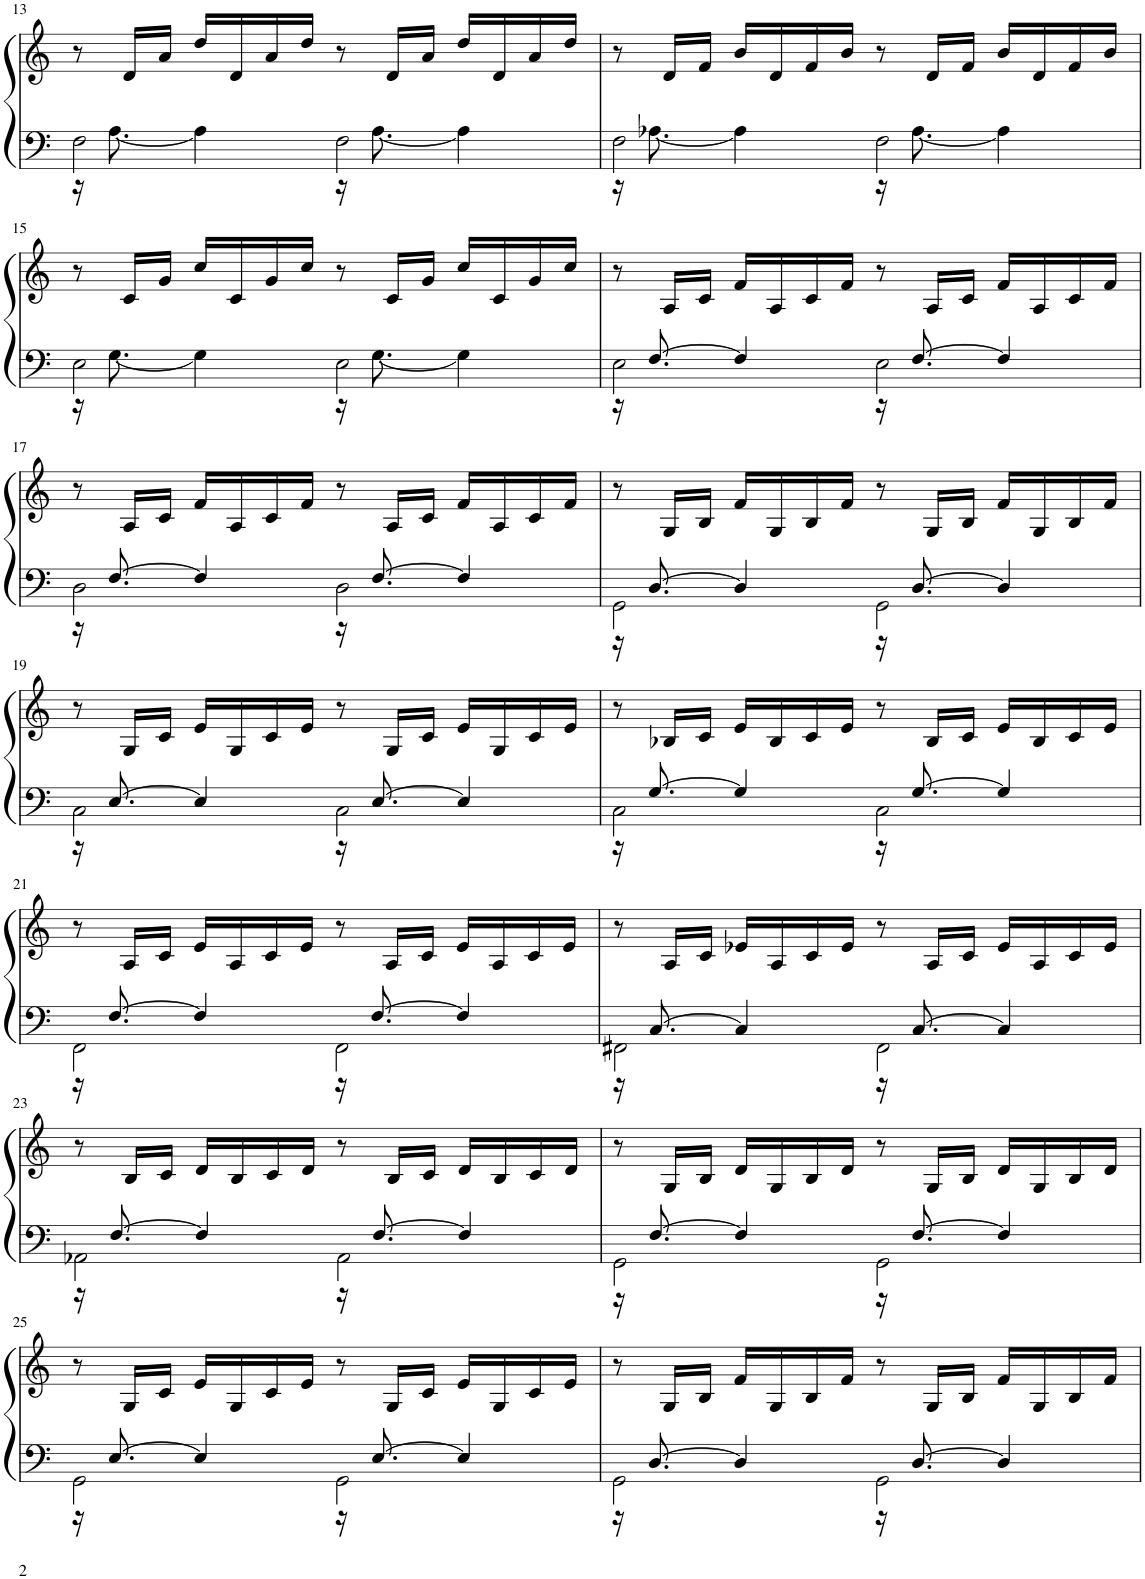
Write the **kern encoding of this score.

**kern	**kern
*part1	*part1
*staff2	*staff1
*I"Piano	*
*I'Pno	*
!!LO:PB:g=z
*clefF4	*clefG2
*k[]	*k[]
*M4/4	*M4/4
=13	=13
*^	*
2F\	16r	8r
.	[8.A\	.
.	.	16d/LL
.	.	16a/JJ
.	4A\]	16dd/LL
.	.	16d/
.	.	16a/
.	.	16dd/JJ
2F\	16r	8r
.	[8.A\	.
.	.	16d/LL
.	.	16a/JJ
.	4A\]	16dd/LL
.	.	16d/
.	.	16a/
.	.	16dd/JJ
=14	=14	=14
2F\	16r	8r
.	[8.A-X\	.
.	.	16d/LL
.	.	16f/JJ
.	4A-\]	16b/LL
.	.	16d/
.	.	16f/
.	.	16b/JJ
2F\	16r	8r
.	[8.A-\	.
.	.	16d/LL
.	.	16f/JJ
.	4A-\]	16b/LL
.	.	16d/
.	.	16f/
.	.	16b/JJ
!!LO:LB:g=z
=15	=15	=15
2E\	16r	8r
.	[8.G\	.
.	.	16c/LL
.	.	16g/JJ
.	4G\]	16cc/LL
.	.	16c/
.	.	16g/
.	.	16cc/JJ
2E\	16r	8r
.	[8.G\	.
.	.	16c/LL
.	.	16g/JJ
.	4G\]	16cc/LL
.	.	16c/
.	.	16g/
.	.	16cc/JJ
=16	=16	=16
2E\	16r	8r
.	[8.F/	.
.	.	16A/LL
.	.	16c/JJ
.	4F/]	16f/LL
.	.	16A/
.	.	16c/
.	.	16f/JJ
2E\	16r	8r
.	[8.F/	.
.	.	16A/LL
.	.	16c/JJ
.	4F/]	16f/LL
.	.	16A/
.	.	16c/
.	.	16f/JJ
!!LO:LB:g=z
=17	=17	=17
2D\	16r	8r
.	[8.F/	.
.	.	16A/LL
.	.	16c/JJ
.	4F/]	16f/LL
.	.	16A/
.	.	16c/
.	.	16f/JJ
2D\	16r	8r
.	[8.F/	.
.	.	16A/LL
.	.	16c/JJ
.	4F/]	16f/LL
.	.	16A/
.	.	16c/
.	.	16f/JJ
=18	=18	=18
2GG\	16r	8r
.	[8.D/	.
.	.	16G/LL
.	.	16B/JJ
.	4D/]	16f/LL
.	.	16G/
.	.	16B/
.	.	16f/JJ
2GG\	16r	8r
.	[8.D/	.
.	.	16G/LL
.	.	16B/JJ
.	4D/]	16f/LL
.	.	16G/
.	.	16B/
.	.	16f/JJ
!!LO:LB:g=z
=19	=19	=19
2C\	16r	8r
.	[8.E/	.
.	.	16G/LL
.	.	16c/JJ
.	4E/]	16e/LL
.	.	16G/
.	.	16c/
.	.	16e/JJ
2C\	16r	8r
.	[8.E/	.
.	.	16G/LL
.	.	16c/JJ
.	4E/]	16e/LL
.	.	16G/
.	.	16c/
.	.	16e/JJ
=20	=20	=20
2C\	16r	8r
.	[8.G/	.
.	.	16B-X/LL
.	.	16c/JJ
.	4G/]	16e/LL
.	.	16B-/
.	.	16c/
.	.	16e/JJ
2C\	16r	8r
.	[8.G/	.
.	.	16B-/LL
.	.	16c/JJ
.	4G/]	16e/LL
.	.	16B-/
.	.	16c/
.	.	16e/JJ
!!LO:LB:g=z
=21	=21	=21
2FF\	16r	8r
.	[8.F/	.
.	.	16A/LL
.	.	16c/JJ
.	4F/]	16e/LL
.	.	16A/
.	.	16c/
.	.	16e/JJ
2FF\	16r	8r
.	[8.F/	.
.	.	16A/LL
.	.	16c/JJ
.	4F/]	16e/LL
.	.	16A/
.	.	16c/
.	.	16e/JJ
=22	=22	=22
2FF#X\	16r	8r
.	[8.C/	.
.	.	16A/LL
.	.	16c/JJ
.	4C/]	16e-X/LL
.	.	16A/
.	.	16c/
.	.	16e-/JJ
2FF#\	16r	8r
.	[8.C/	.
.	.	16A/LL
.	.	16c/JJ
.	4C/]	16e-/LL
.	.	16A/
.	.	16c/
.	.	16e-/JJ
!!LO:LB:g=z
=23	=23	=23
2AA-X\	16r	8r
.	[8.F/	.
.	.	16B/LL
.	.	16c/JJ
.	4F/]	16d/LL
.	.	16B/
.	.	16c/
.	.	16d/JJ
2AA-\	16r	8r
.	[8.F/	.
.	.	16B/LL
.	.	16c/JJ
.	4F/]	16d/LL
.	.	16B/
.	.	16c/
.	.	16d/JJ
=24	=24	=24
2GG\	16r	8r
.	[8.F/	.
.	.	16G/LL
.	.	16B/JJ
.	4F/]	16d/LL
.	.	16G/
.	.	16B/
.	.	16d/JJ
2GG\	16r	8r
.	[8.F/	.
.	.	16G/LL
.	.	16B/JJ
.	4F/]	16d/LL
.	.	16G/
.	.	16B/
.	.	16d/JJ
!!LO:LB:g=z
=25	=25	=25
2GG\	16r	8r
.	[8.E/	.
.	.	16G/LL
.	.	16c/JJ
.	4E/]	16e/LL
.	.	16G/
.	.	16c/
.	.	16e/JJ
2GG\	16r	8r
.	[8.E/	.
.	.	16G/LL
.	.	16c/JJ
.	4E/]	16e/LL
.	.	16G/
.	.	16c/
.	.	16e/JJ
=26	=26	=26
2GG\	16r	8r
.	[8.D/	.
.	.	16G/LL
.	.	16B/JJ
.	4D/]	16f/LL
.	.	16G/
.	.	16B/
.	.	16f/JJ
2GG\	16r	8r
.	[8.D/	.
.	.	16G/LL
.	.	16B/JJ
.	4D/]	16f/LL
.	.	16G/
.	.	16B/
.	.	16f/JJ
*v	*v	*
=	=
*-	*-
